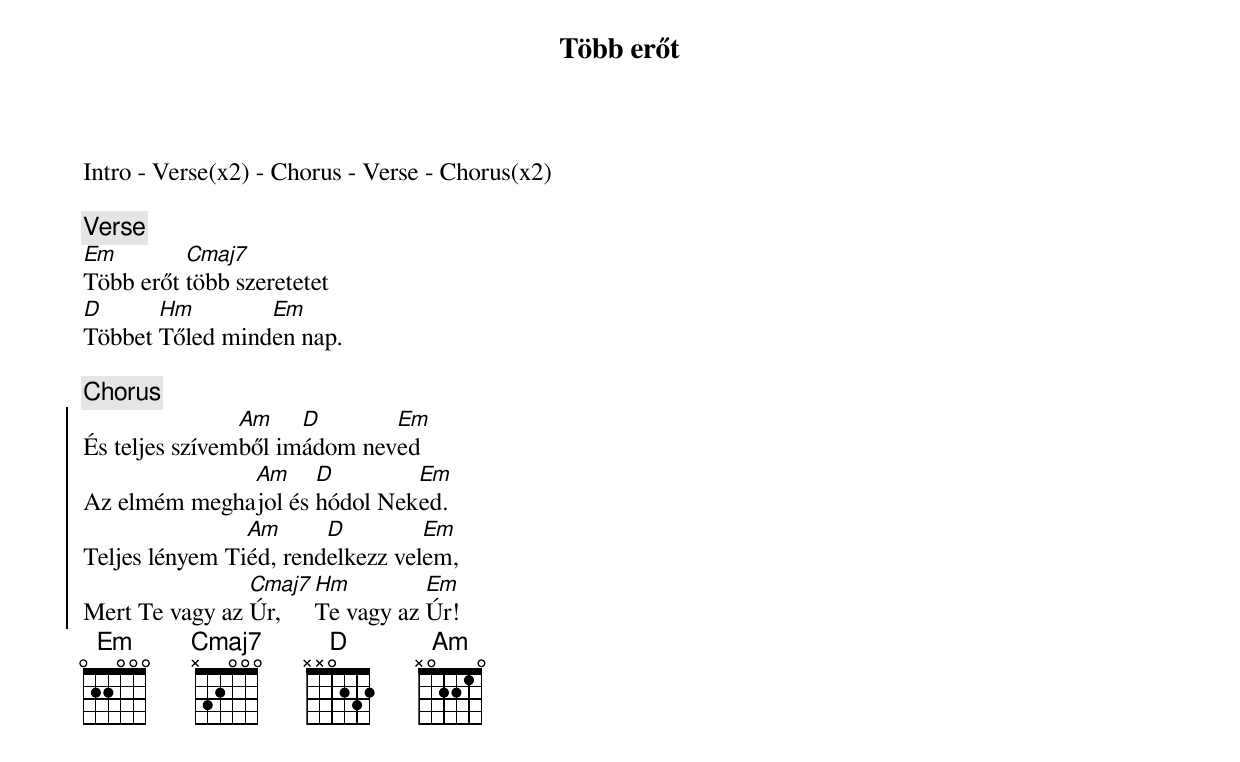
{title: Több erőt}
{subtitle: }

Intro - Verse(x2) - Chorus - Verse - Chorus(x2)

{c:Verse}
[Em]Több erőt [Cmaj7]több szeretetet
[D]Többet [Hm]Tőled mind[Em]en nap.

{c:Chorus}
{soc}
És teljes szívem[Am]ből im[D]ádom nev[Em]ed
Az elmém megha[Am]jol és [D]hódol Nek[Em]ed.
Teljes lényem Ti[Am]éd, rend[D]elkezz vel[Em]em,
Mert Te vagy az [Cmaj7]Úr, [Hm]Te vagy az [Em]Úr!
{eoc}
